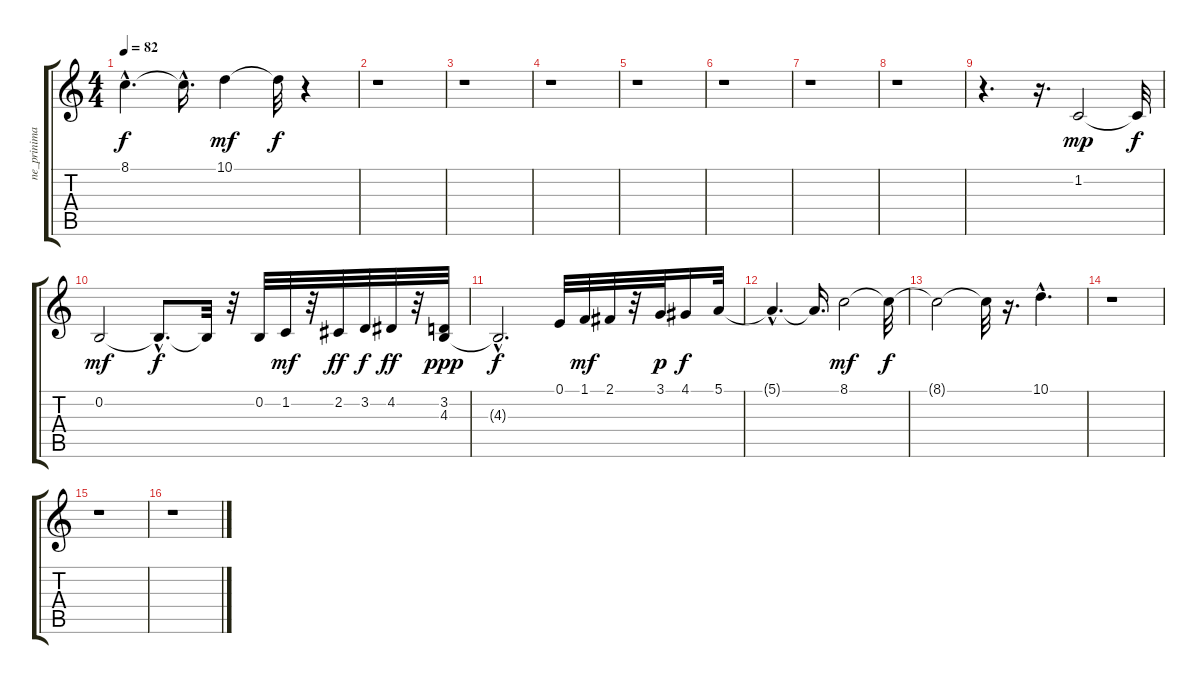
\track ("ne_prinimai" "ne_prinima") {instrument stringensemble1}
\staff {score tabs}
\tuning (E4 B3 G3 D3 A2 E2) {hide}
\ts (4 4)
\tempo 82
\clef g2
\ks c
8.1{hac t}.4{d dy f} 8.1{hac t}.16{d} 10.1.4{dy mf} 10.1{t}.32{dy f} r.4 |
r.1 |
r.1 |
r.1 |
r.1 |
r.1 |
r.1 |
r.1 |
r.4{d} r.16{d} 1.2.2{dy mp} 1.2{t}.32{dy f} |
0.2.2{dy mf} 0.2{hac t}.8{d dy f} 0.2{t}.32 r.32 0.2.32 1.2.32{dy mf} r.32 2.2.32{dy ff} 3.2.32{dy f} 4.2.32{dy ff} r.32 (3.2 4.3).32{dy ppp} |
4.3{hac t}.2{d dy f} 0.1.32 1.1.32{dy mf} 2.1.32 r.32 3.1.32{dy p} 4.1.16{dy f} 5.1.32 |
5.1{hac t}.4{d} 5.1{t}.16{d} 8.1.2{dy mf} 8.1{t}.32{dy f} |
8.1{t}.2 8.1{t}.32 r.16{d} 10.1{hac}.4{d} |
r.1 |
r.1 |
r.1
